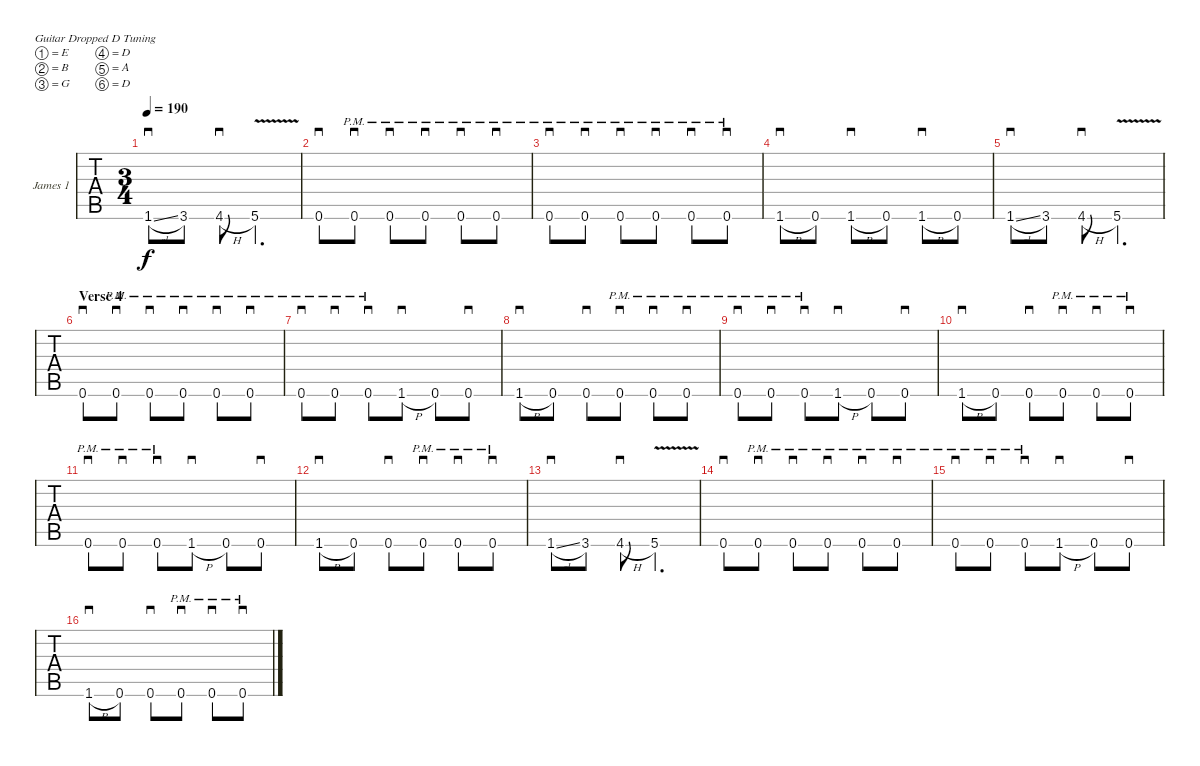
\bracketExtendMode groupsimilarinstruments
\firstSystemTrackNameOrientation horizontal
\otherSystemsTrackNameOrientation horizontal
\track ("Guitar 1" "James 1") {instrument distortionguitar}
\staff {tabs}
\tuning (E4 B3 G3 D3 A2 D2)
\ts (3 4)
\tempo 190
\clef g2
\ks c
1.6{sl}.8{sd dy f} 3.6.8 4.6{h}.8{sd} 5.6{v}.4{d} |
0.6.8{sd} 0.6{pm}.8{sd} 0.6{pm}.8{sd} 0.6{pm}.8{sd} 0.6{pm}.8{sd} 0.6{pm}.8{sd} |
0.6{pm}.8{sd} 0.6{pm}.8{sd} 0.6{pm}.8{sd} 0.6{pm}.8{sd} 0.6{pm}.8{sd} 0.6{pm}.8{sd} |
1.6{h}.8{sd} 0.6.8 1.6{h}.8{sd} 0.6.8 1.6{h}.8{sd} 0.6.8 |
1.6{sl}.8{sd} 3.6.8 4.6{h}.8{sd} 5.6{v}.4{d} |
\section ("" "Verse 4")
0.6.8{sd} 0.6{pm}.8{sd} 0.6{pm}.8{sd} 0.6{pm}.8{sd} 0.6{pm}.8{sd} 0.6{pm}.8{sd} |
0.6{pm}.8{sd} 0.6{pm}.8{sd} 0.6{pm}.8{sd} 1.6{h}.8{sd} 0.6.8 0.6.8{sd} |
1.6{h}.8{sd} 0.6.8 0.6.8{sd} 0.6{pm}.8{sd} 0.6{pm}.8{sd} 0.6{pm}.8{sd} |
0.6{pm}.8{sd} 0.6{pm}.8{sd} 0.6{pm}.8{sd} 1.6{h}.8{sd} 0.6.8 0.6.8{sd} |
1.6{h}.8{sd} 0.6.8 0.6.8{sd} 0.6{pm}.8{sd} 0.6{pm}.8{sd} 0.6{pm}.8{sd} |
0.6{pm}.8{sd} 0.6{pm}.8{sd} 0.6{pm}.8{sd} 1.6{h}.8{sd} 0.6.8 0.6.8{sd} |
1.6{h}.8{sd} 0.6.8 0.6.8{sd} 0.6{pm}.8{sd} 0.6{pm}.8{sd} 0.6{pm}.8{sd} |
1.6{sl}.8{sd} 3.6.8 4.6{h}.8{sd} 5.6{v}.4{d} |
0.6.8{sd} 0.6{pm}.8{sd} 0.6{pm}.8{sd} 0.6{pm}.8{sd} 0.6{pm}.8{sd} 0.6{pm}.8{sd} |
0.6{pm}.8{sd} 0.6{pm}.8{sd} 0.6{pm}.8{sd} 1.6{h}.8{sd} 0.6.8 0.6.8{sd} |
1.6{h}.8{sd} 0.6.8 0.6.8{sd} 0.6{pm}.8{sd} 0.6{pm}.8{sd} 0.6{pm}.8{sd}
